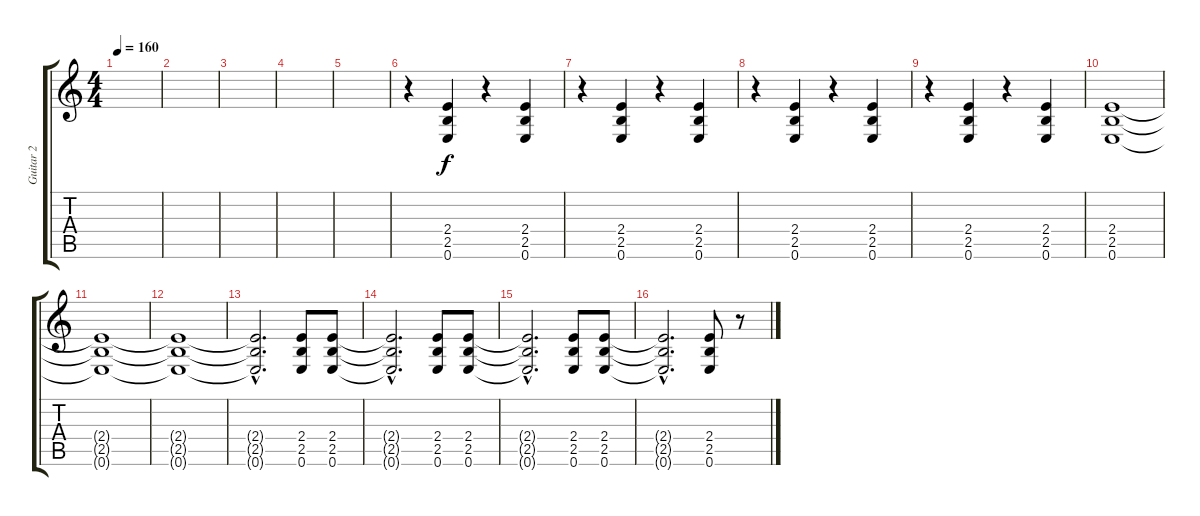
\track ("Guitar 2" "Guitar 2") {instrument distortionguitar}
\staff {score tabs}
\tuning (E4 B3 G3 D3 A2 E2) {hide}
\ts (4 4)
\tempo 160
\clef g2
\ks c
|
|
|
|
|
r.4 (2.4 2.5 0.6).4 r.4 (2.4 2.5 0.6).4 |
r.4 (2.4 2.5 0.6).4 r.4 (2.4 2.5 0.6).4 |
r.4 (2.4 2.5 0.6).4 r.4 (2.4 2.5 0.6).4 |
r.4 (2.4 2.5 0.6).4 r.4 (2.4 2.5 0.6).4 |
(2.4 2.5 0.6).1 |
(2.4{t} 2.5{t} 0.6{t}).1 |
(2.4{t} 2.5{t} 0.6{t}).1 |
(2.4{hac t} 2.5{hac t} 0.6{hac t}).2{d} (2.4 2.5 0.6).8 (2.4 2.5 0.6).8 |
(2.4{hac t} 2.5{hac t} 0.6{hac t}).2{d} (2.4 2.5 0.6).8 (2.4 2.5 0.6).8 |
(2.4{hac t} 2.5{hac t} 0.6{hac t}).2{d} (2.4 2.5 0.6).8 (2.4 2.5 0.6).8 |
(2.4{hac t} 2.5{hac t} 0.6{hac t}).2{d} (2.4 2.5 0.6).8 r.8
